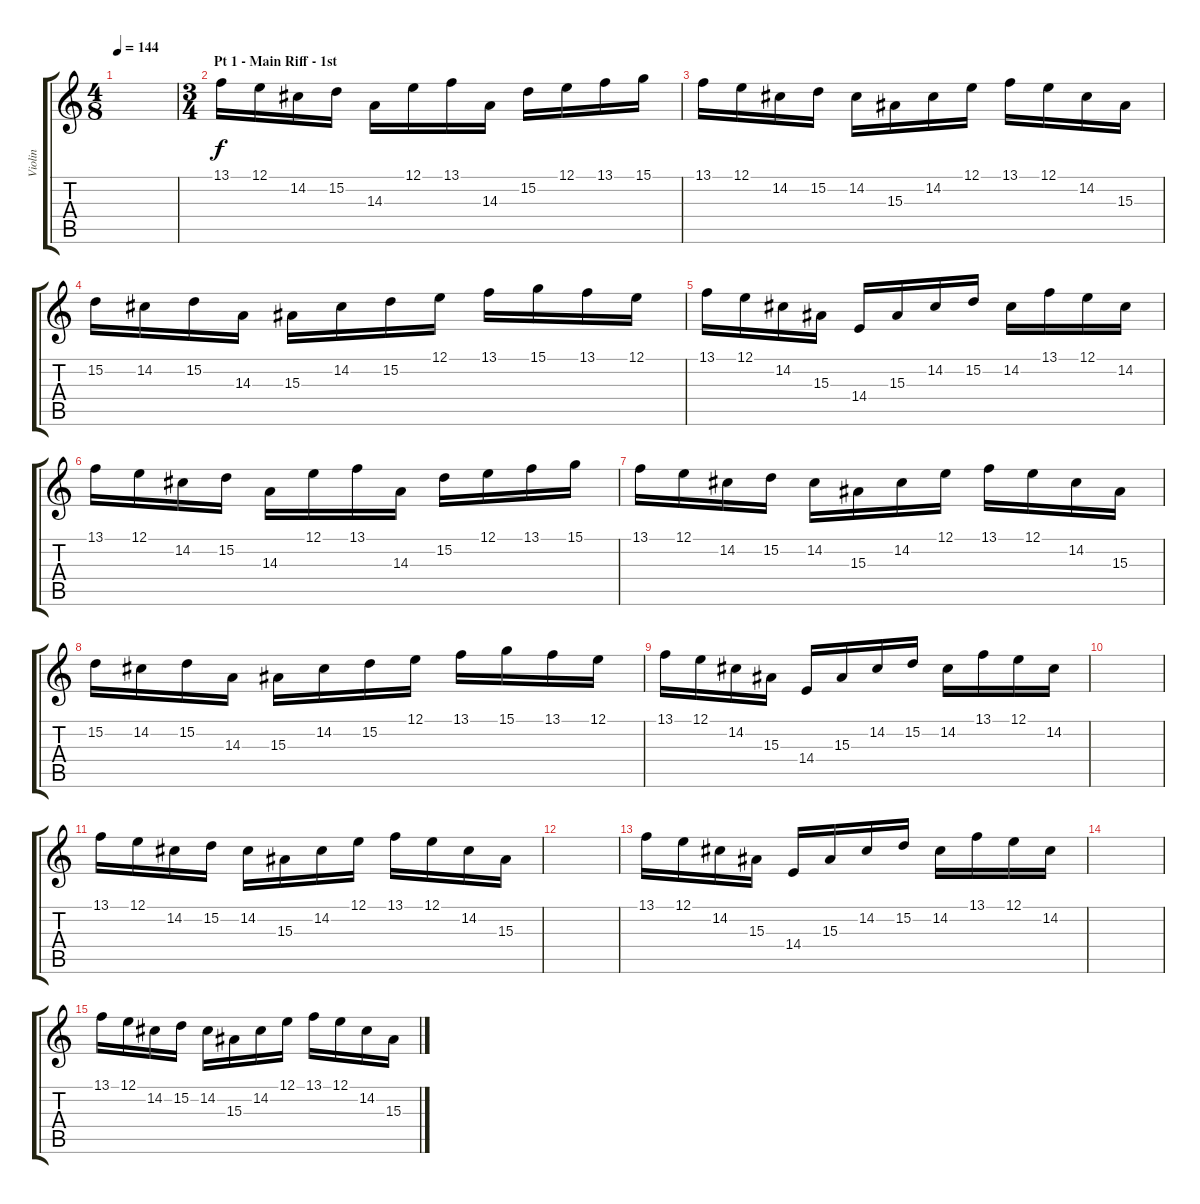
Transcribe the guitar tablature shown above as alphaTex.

\track ("Violin" "Violin") {instrument violin}
\staff {score tabs}
\tuning (E4 B3 G3 D3 A2 E2) {hide}
\ts (4 8)
\tempo 144
\clef g2
\ks c
|
\ts (3 4)
\section ("" "Pt 1 - Main Riff - 1st ")
13.1.16 12.1.16 14.2.16 15.2.16 14.3.16 12.1.16 13.1.16 14.3.16 15.2.16 12.1.16 13.1.16 15.1.16 |
13.1.16 12.1.16 14.2.16 15.2.16 14.2.16 15.3.16 14.2.16 12.1.16 13.1.16 12.1.16 14.2.16 15.3.16 |
15.2.16 14.2.16 15.2.16 14.3.16 15.3.16 14.2.16 15.2.16 12.1.16 13.1.16 15.1.16 13.1.16 12.1.16 |
13.1.16 12.1.16 14.2.16 15.3.16 14.4.16 15.3.16 14.2.16 15.2.16 14.2.16 13.1.16 12.1.16 14.2.16 |
13.1.16 12.1.16 14.2.16 15.2.16 14.3.16 12.1.16 13.1.16 14.3.16 15.2.16 12.1.16 13.1.16 15.1.16 |
13.1.16 12.1.16 14.2.16 15.2.16 14.2.16 15.3.16 14.2.16 12.1.16 13.1.16 12.1.16 14.2.16 15.3.16 |
15.2.16 14.2.16 15.2.16 14.3.16 15.3.16 14.2.16 15.2.16 12.1.16 13.1.16 15.1.16 13.1.16 12.1.16 |
13.1.16 12.1.16 14.2.16 15.3.16 14.4.16 15.3.16 14.2.16 15.2.16 14.2.16 13.1.16 12.1.16 14.2.16 |
|
13.1.16 12.1.16 14.2.16 15.2.16 14.2.16 15.3.16 14.2.16 12.1.16 13.1.16 12.1.16 14.2.16 15.3.16 |
|
13.1.16 12.1.16 14.2.16 15.3.16 14.4.16 15.3.16 14.2.16 15.2.16 14.2.16 13.1.16 12.1.16 14.2.16 |
|
13.1.16 12.1.16 14.2.16 15.2.16 14.2.16 15.3.16 14.2.16 12.1.16 13.1.16 12.1.16 14.2.16 15.3.16
